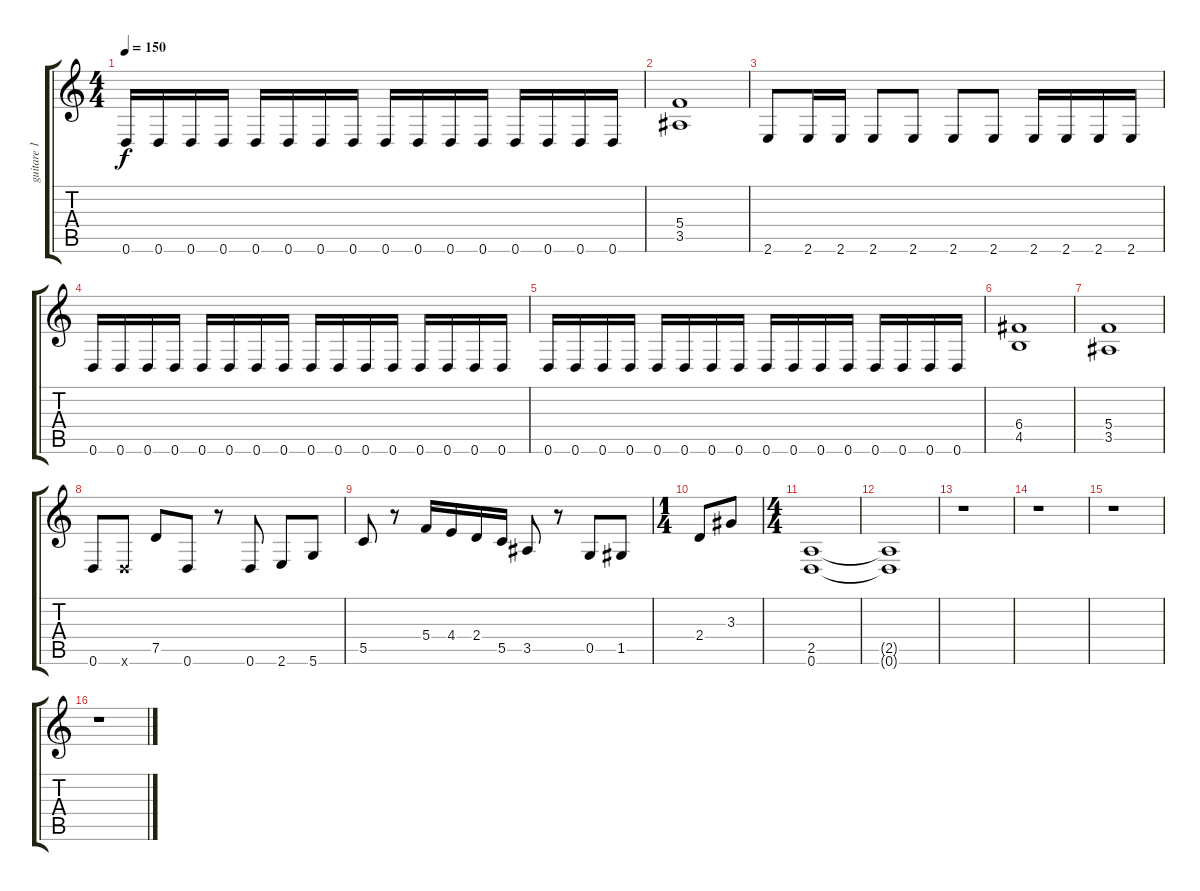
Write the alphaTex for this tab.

\track ("guitare 1" "guitare 1") {instrument distortionguitar}
\staff {score tabs}
\tuning (D4 A3 F3 C3 G2 D2) {hide}
\ts (4 4)
\tempo 150
\clef g2
\ks c
0.6.16{dy f} 0.6.16 0.6.16 0.6.16 0.6.16 0.6.16 0.6.16 0.6.16 0.6.16 0.6.16 0.6.16 0.6.16 0.6.16 0.6.16 0.6.16 0.6.16 |
(5.4 3.5).1 |
2.6.8 2.6.16 2.6.16 2.6.8 2.6.8 2.6.8 2.6.8 2.6.16 2.6.16 2.6.16 2.6.16 |
0.6.16 0.6.16 0.6.16 0.6.16 0.6.16 0.6.16 0.6.16 0.6.16 0.6.16 0.6.16 0.6.16 0.6.16 0.6.16 0.6.16 0.6.16 0.6.16 |
0.6.16 0.6.16 0.6.16 0.6.16 0.6.16 0.6.16 0.6.16 0.6.16 0.6.16 0.6.16 0.6.16 0.6.16 0.6.16 0.6.16 0.6.16 0.6.16 |
(6.4 4.5).1 |
(5.4 3.5).1 |
0.6.8 0.6{x}.8 7.5.8 0.6.8 r.8 0.6.8 2.6.8 5.6.8 |
5.5.8 r.8 5.4.16 4.4.16 2.4.16 5.5.16 3.5.8 r.8 0.5.8 1.5.8 |
\ts (1 4)
2.4.8 3.3.8 |
\ts (4 4)
(2.5 0.6).1 |
(2.5{t} 0.6{t}).1 |
r.1 |
r.1 |
r.1 |
r.1
